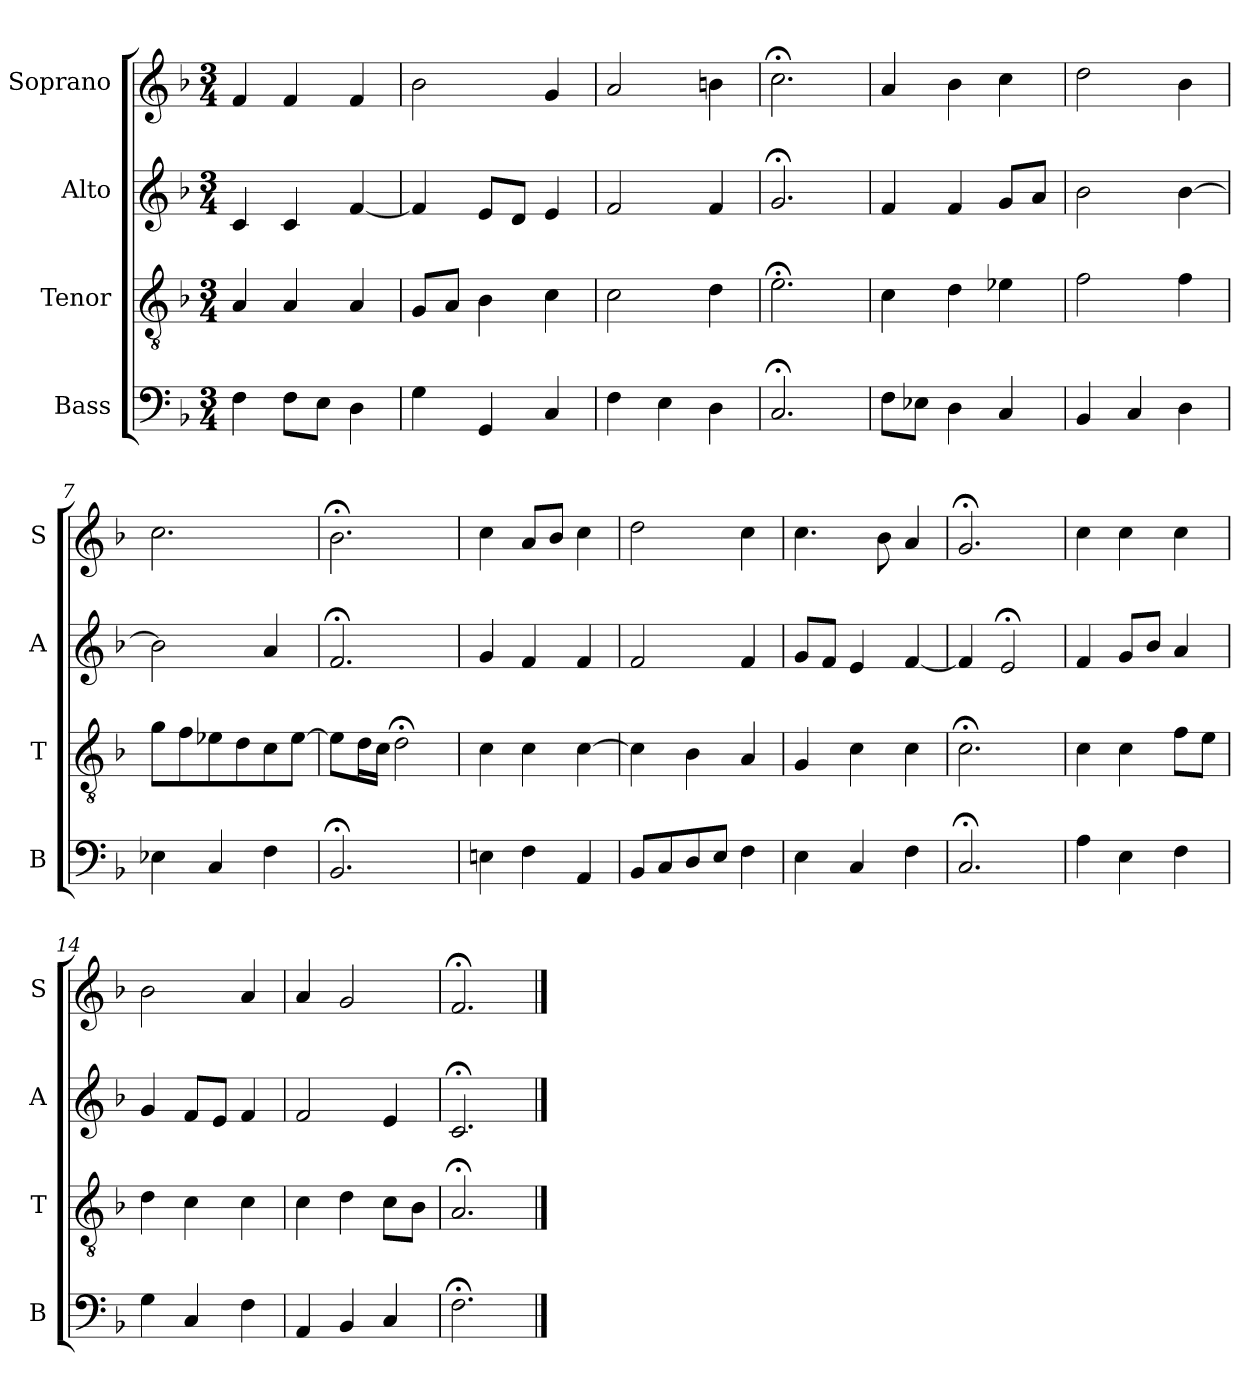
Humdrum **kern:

**kern	**kern	**kern	**kern
*part4	*part3	*part2	*part1
*staff4	*staff3	*staff2	*staff1
*I"Bass	*I"Tenor	*I"Alto	*I"Soprano
*I'B	*I'T	*I'A	*I'S
*clefF4	*clefGv2	*clefG2	*clefG2
*k[b-]	*k[b-]	*k[b-]	*k[b-]
*F:	*F:	*F:	*F:
*M3/4	*M3/4	*M3/4	*M3/4
*MM100	*MM100	*MM100	*MM100
=1	=1	=1	=1
4F	4A	4c	4f
8FL	4A	4c	4f
8EJ	.	.	.
4D	4A	[4f	4f
=2	=2	=2	=2
4G	8GL	4f]	2b-
.	8AJ	.	.
4GG	4B-	8eL	.
.	.	8dJ	.
4C	4c	4e	4g
=3	=3	=3	=3
4F	2c	2f	2a
4E	.	.	.
4D	4d	4f	4bn
=4	=4	=4	=4
2.C;<	2.e;<	2.g;<	2.cc;<
=5	=5	=5	=5
8FL	4c	4f	4a
8E-XJ	.	.	.
4D	4d	4f	4b-
4C	4e-X	8gL	4cc
.	.	8aJ	.
=6	=6	=6	=6
4BB-	2f	2b-	2dd
4C	.	.	.
4D	4f	[4b-	4b-
=7	=7	=7	=7
4E-X	8gL	2b-]	2.cc
.	8f	.	.
4C	8e-X	.	.
.	8d	.	.
4F	8c	4a	.
.	[8e-J	.	.
=8	=8	=8	=8
2.BB-;<	8e-L]	2.f;<	2.b-;<
.	16dL	.	.
.	16cJJ	.	.
.	2d;<	.	.
=9	=9	=9	=9
4En	4c	4g	4cc
4F	4c	4f	8aL
.	.	.	8b-J
4AA	[4c	4f	4cc
=10	=10	=10	=10
8BB-L	4c]	2f	2dd
8C	.	.	.
8D	4B-	.	.
8EJ	.	.	.
4F	4A	4f	4cc
=11	=11	=11	=11
4E	4G	8gL	4.cc
.	.	8fJ	.
4C	4c	4e	.
.	.	.	8b-
4F	4c	[4f	4a
=12	=12	=12	=12
2.C;<	2.c;<	4f]	2.g;<
.	.	2e;<	.
=13	=13	=13	=13
4A	4c	4f	4cc
4E	4c	8gL	4cc
.	.	8b-J	.
4F	8fL	4a	4cc
.	8eJ	.	.
=14	=14	=14	=14
4G	4d	4g	2b-
4C	4c	8fL	.
.	.	8eJ	.
4F	4c	4f	4a
=15	=15	=15	=15
4AA	4c	2f	4a
4BB-	4d	.	2g
4C	8cL	4e	.
.	8B-J	.	.
=16	=16	=16	=16
2.F;<	2.A;<	2.c;<	2.f;<
==	==	==	==
*-	*-	*-	*-
